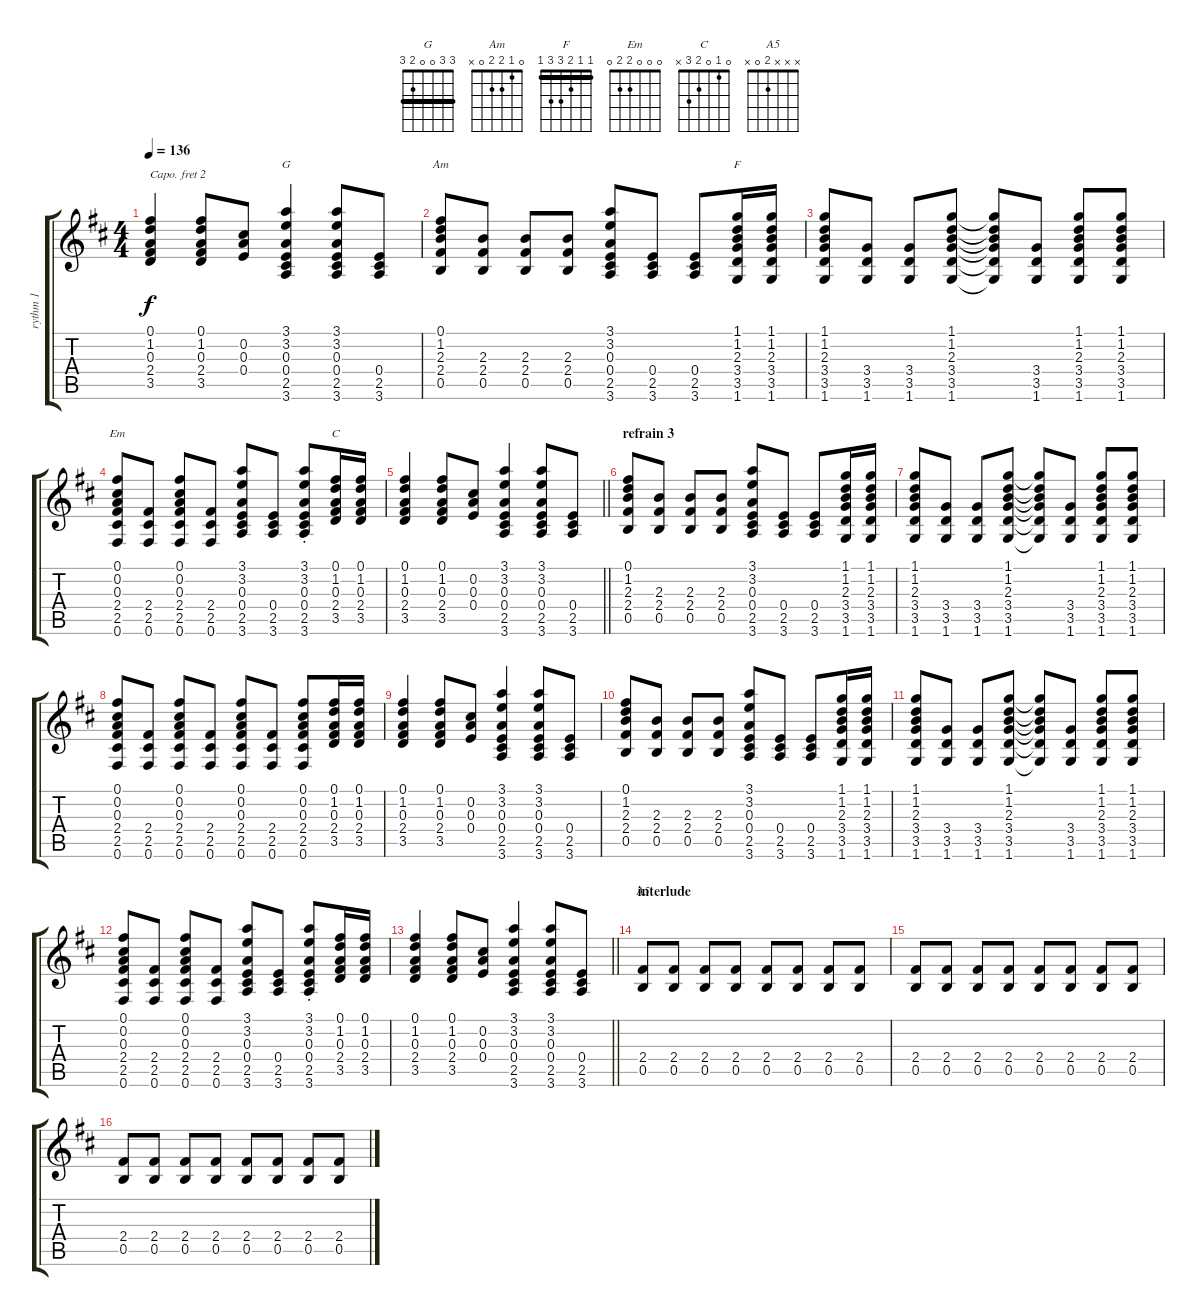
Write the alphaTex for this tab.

\track ("rythm 1" "rythm 1") {instrument acousticguitarnylon}
\staff {score tabs}
\capo 2
\tuning (E4 B3 G3 D3 A2 E2) {hide}
\chord ("G" 3 3 0 0 2 3) {barre 3}
\chord ("Am" 0 1 2 2 0 x)
\chord ("F" 1 1 2 3 3 1) {barre 1}
\chord ("Em" 0 0 0 2 2 0)
\chord ("C" 0 1 0 2 3 x)
\chord ("A5" x x x 2 0 x)
\ts (4 4)
\tempo 136
\clef g2
\ks d
(0.1 1.2 0.3 2.4 3.5).4{dy f} (0.1 1.2 0.3 2.4 3.5).8 (0.2 0.3 0.4).8 (3.1 3.2 0.3 0.4 2.5 3.6).4{ch "G"} (3.1 3.2 0.3 0.4 2.5 3.6).8 (0.4 2.5 3.6).8 |
(0.1 1.2 2.3 2.4 0.5).8{ch "Am"} (2.3 2.4 0.5).8 (2.3 2.4 0.5).8 (2.3 2.4 0.5).8 (3.1 3.2 0.3 0.4 2.5 3.6).8 (0.4 2.5 3.6).8 (0.4 2.5 3.6).8 (1.1 1.2 2.3 3.4 3.5 1.6).16{ch "F"} (1.1 1.2 2.3 3.4 3.5 1.6).16 |
(1.1 1.2 2.3 3.4 3.5 1.6).8 (3.4 3.5 1.6).8 (3.4 3.5 1.6).8 (1.1 1.2 2.3 3.4 3.5 1.6).8 (1.1{t} 1.2{t} 2.3{t} 3.4{t} 3.5{t} 1.6{t}).8 (3.4 3.5 1.6).8 (1.1 1.2 2.3 3.4 3.5 1.6).8 (1.1 1.2 2.3 3.4 3.5 1.6).8 |
(0.1 0.2 0.3 2.4 2.5 0.6).8{ch "Em"} (2.4 2.5 0.6).8 (0.1 0.2 0.3 2.4 2.5 0.6).8 (2.4 2.5 0.6).8 (3.1 3.2 0.3 0.4 2.5 3.6).8 (0.4 2.5 3.6).8 (3.1 3.2 0.3 0.4 2.5 3.6{st}).8 (0.1 1.2 0.3 2.4 3.5).16{ch "C"} (0.1 1.2 0.3 2.4 3.5).16 |
\barLineRight lightlight
(0.1 1.2 0.3 2.4 3.5).4 (0.1 1.2 0.3 2.4 3.5).8 (0.2 0.3 0.4).8 (3.1 3.2 0.3 0.4 2.5 3.6).4 (3.1 3.2 0.3 0.4 2.5 3.6).8 (0.4 2.5 3.6).8 |
\section ("" "refrain 3")
(0.1 1.2 2.3 2.4 0.5).8 (2.3 2.4 0.5).8 (2.3 2.4 0.5).8 (2.3 2.4 0.5).8 (3.1 3.2 0.3 0.4 2.5 3.6).8 (0.4 2.5 3.6).8 (0.4 2.5 3.6).8 (1.1 1.2 2.3 3.4 3.5 1.6).16 (1.1 1.2 2.3 3.4 3.5 1.6).16 |
(1.1 1.2 2.3 3.4 3.5 1.6).8 (3.4 3.5 1.6).8 (3.4 3.5 1.6).8 (1.1 1.2 2.3 3.4 3.5 1.6).8 (1.1{t} 1.2{t} 2.3{t} 3.4{t} 3.5{t} 1.6{t}).8 (3.4 3.5 1.6).8 (1.1 1.2 2.3 3.4 3.5 1.6).8 (1.1 1.2 2.3 3.4 3.5 1.6).8 |
(0.1 0.2 0.3 2.4 2.5 0.6).8 (2.4 2.5 0.6).8 (0.1 0.2 0.3 2.4 2.5 0.6).8 (2.4 2.5 0.6).8 (0.1 0.2 0.3 2.4 2.5 0.6).8 (2.4 2.5 0.6).8 (0.1 0.2 0.3 2.4 2.5 0.6).8 (0.1 1.2 0.3 2.4 3.5).16 (0.1 1.2 0.3 2.4 3.5).16 |
(0.1 1.2 0.3 2.4 3.5).4 (0.1 1.2 0.3 2.4 3.5).8 (0.2 0.3 0.4).8 (3.1 3.2 0.3 0.4 2.5 3.6).4 (3.1 3.2 0.3 0.4 2.5 3.6).8 (0.4 2.5 3.6).8 |
(0.1 1.2 2.3 2.4 0.5).8 (2.3 2.4 0.5).8 (2.3 2.4 0.5).8 (2.3 2.4 0.5).8 (3.1 3.2 0.3 0.4 2.5 3.6).8 (0.4 2.5 3.6).8 (0.4 2.5 3.6).8 (1.1 1.2 2.3 3.4 3.5 1.6).16 (1.1 1.2 2.3 3.4 3.5 1.6).16 |
(1.1 1.2 2.3 3.4 3.5 1.6).8 (3.4 3.5 1.6).8 (3.4 3.5 1.6).8 (1.1 1.2 2.3 3.4 3.5 1.6).8 (1.1{t} 1.2{t} 2.3{t} 3.4{t} 3.5{t} 1.6{t}).8 (3.4 3.5 1.6).8 (1.1 1.2 2.3 3.4 3.5 1.6).8 (1.1 1.2 2.3 3.4 3.5 1.6).8 |
(0.1 0.2 0.3 2.4 2.5 0.6).8 (2.4 2.5 0.6).8 (0.1 0.2 0.3 2.4 2.5 0.6).8 (2.4 2.5 0.6).8 (3.1 3.2 0.3 0.4 2.5 3.6).8 (0.4 2.5 3.6).8 (3.1 3.2 0.3 0.4 2.5 3.6{st}).8 (0.1 1.2 0.3 2.4 3.5).16 (0.1 1.2 0.3 2.4 3.5).16 |
\barLineRight lightlight
(0.1 1.2 0.3 2.4 3.5).4 (0.1 1.2 0.3 2.4 3.5).8 (0.2 0.3 0.4).8 (3.1 3.2 0.3 0.4 2.5 3.6).4 (3.1 3.2 0.3 0.4 2.5 3.6).8 (0.4 2.5 3.6).8 |
\section ("" "interlude")
(2.4 0.5).8{ch "A5"} (2.4 0.5).8 (2.4 0.5).8 (2.4 0.5).8 (2.4 0.5).8 (2.4 0.5).8 (2.4 0.5).8 (2.4 0.5).8 |
(2.4 0.5).8 (2.4 0.5).8 (2.4 0.5).8 (2.4 0.5).8 (2.4 0.5).8 (2.4 0.5).8 (2.4 0.5).8 (2.4 0.5).8 |
(2.4 0.5).8 (2.4 0.5).8 (2.4 0.5).8 (2.4 0.5).8 (2.4 0.5).8 (2.4 0.5).8 (2.4 0.5).8 (2.4 0.5).8
